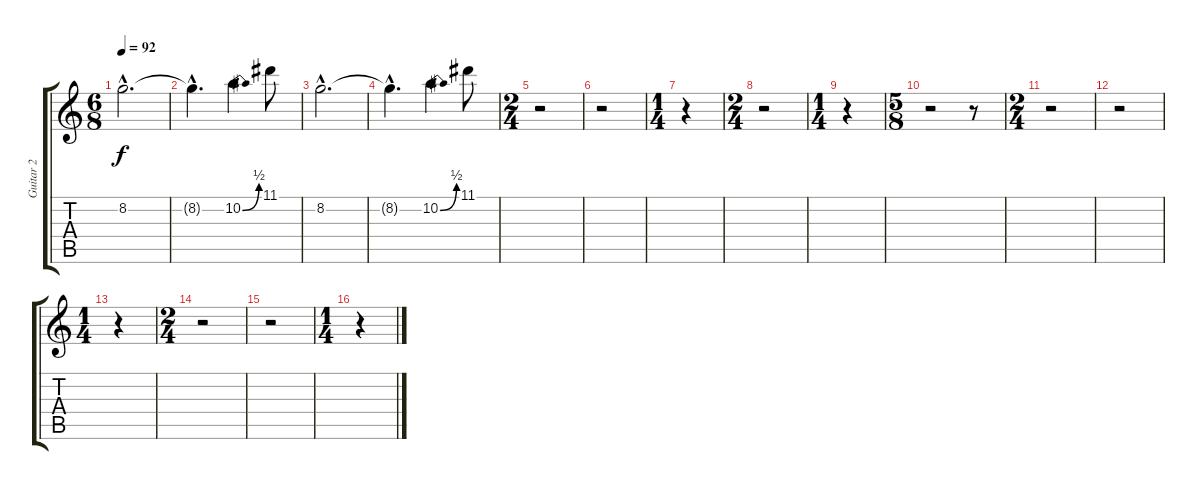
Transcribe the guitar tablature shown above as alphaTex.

\track ("Guitar 2" "Guitar 2") {instrument overdrivenguitar}
\staff {score tabs}
\tuning (E4 B3 G3 D3 A2 E2) {hide}
\ts (6 8)
\tempo 92
\clef g2
\ks c
8.2{hac}.2{d dy f} |
8.2{hac t}.4{d} 10.2{be (bend 0 0 60 2)}.4 11.1.8 |
8.2{hac}.2{d} |
8.2{hac t}.4{d} 10.2{be (bend 0 0 60 2)}.4 11.1.8 |
\ts (2 4)
r.2 |
r.2 |
\ts (1 4)
r.4 |
\ts (2 4)
r.2 |
\ts (1 4)
r.4 |
\ts (5 8)
r.2 r.8 |
\ts (2 4)
r.2 |
r.2 |
\ts (1 4)
r.4 |
\ts (2 4)
r.2 |
r.2 |
\ts (1 4)
r.4
